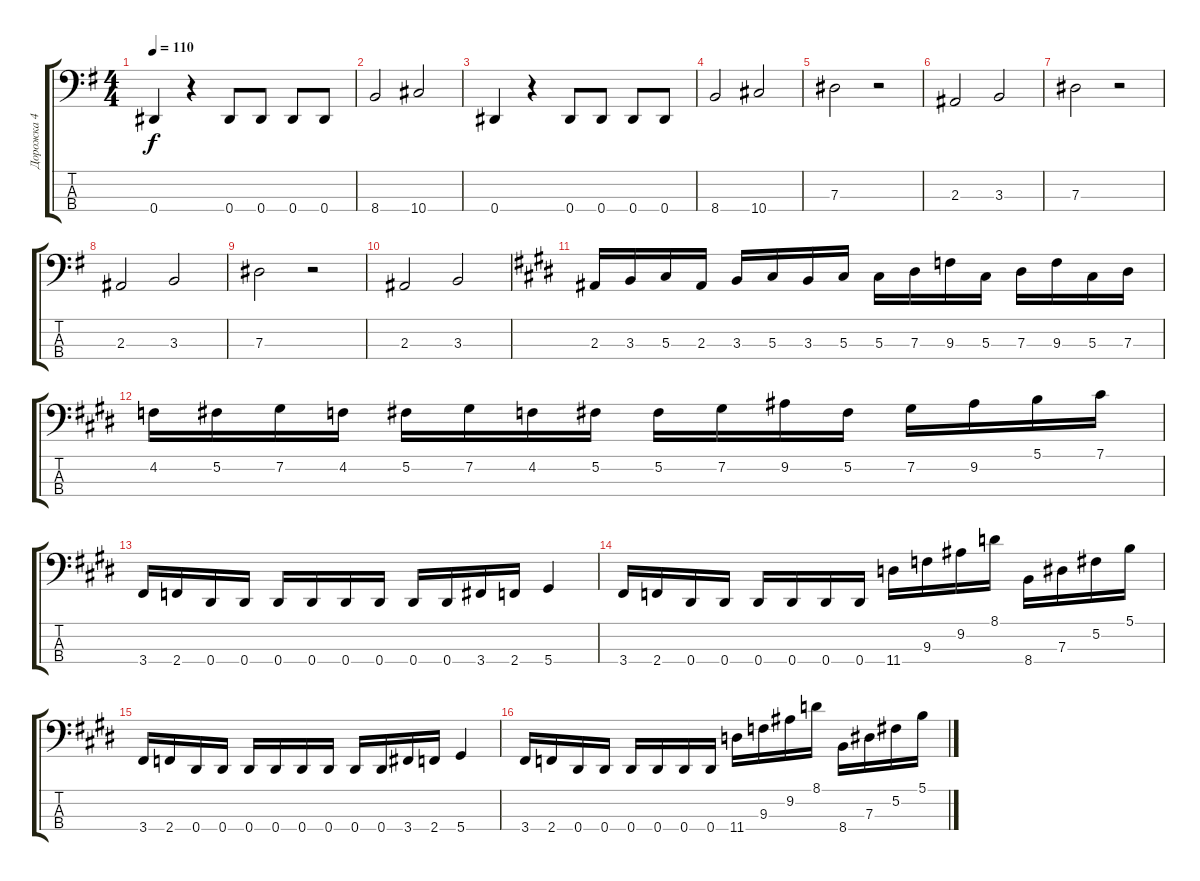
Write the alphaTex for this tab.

\track ("Дорожка 4" "Дорожка 4") {instrument electricbasspick}
\staff {score tabs}
\tuning (Gb2 Db2 Ab1 Eb1) {hide}
\ts (4 4)
\tempo 110
\clef f4
\ks g
0.4.4{dy f} r.4 0.4.8 0.4.8 0.4.8 0.4.8 |
8.4.2 10.4.2 |
0.4.4 r.4 0.4.8 0.4.8 0.4.8 0.4.8 |
8.4.2 10.4.2 |
7.3.2 r.2 |
2.3.2 3.3.2 |
7.3.2 r.2 |
2.3.2 3.3.2 |
7.3.2 r.2 |
2.3.2 3.3.2 |
\ks e
2.3.16 3.3.16 5.3.16 2.3.16 3.3.16 5.3.16 3.3.16 5.3.16 5.3.16 7.3.16 9.3.16 5.3.16 7.3.16 9.3.16 5.3.16 7.3.16 |
4.2.16 5.2.16 7.2.16 4.2.16 5.2.16 7.2.16 4.2.16 5.2.16 5.2.16 7.2.16 9.2.16 5.2.16 7.2.16 9.2.16 5.1.16 7.1.16 |
3.4.16 2.4.16 0.4.16 0.4.16 0.4.16 0.4.16 0.4.16 0.4.16 0.4.16 0.4.16 3.4.16 2.4.16 5.4.4 |
3.4.16 2.4.16 0.4.16 0.4.16 0.4.16 0.4.16 0.4.16 0.4.16 11.4.16 9.3.16 9.2.16 8.1.16 8.4.16 7.3.16 5.2.16 5.1.16 |
3.4.16 2.4.16 0.4.16 0.4.16 0.4.16 0.4.16 0.4.16 0.4.16 0.4.16 0.4.16 3.4.16 2.4.16 5.4.4 |
3.4.16 2.4.16 0.4.16 0.4.16 0.4.16 0.4.16 0.4.16 0.4.16 11.4.16 9.3.16 9.2.16 8.1.16 8.4.16 7.3.16 5.2.16 5.1.16
